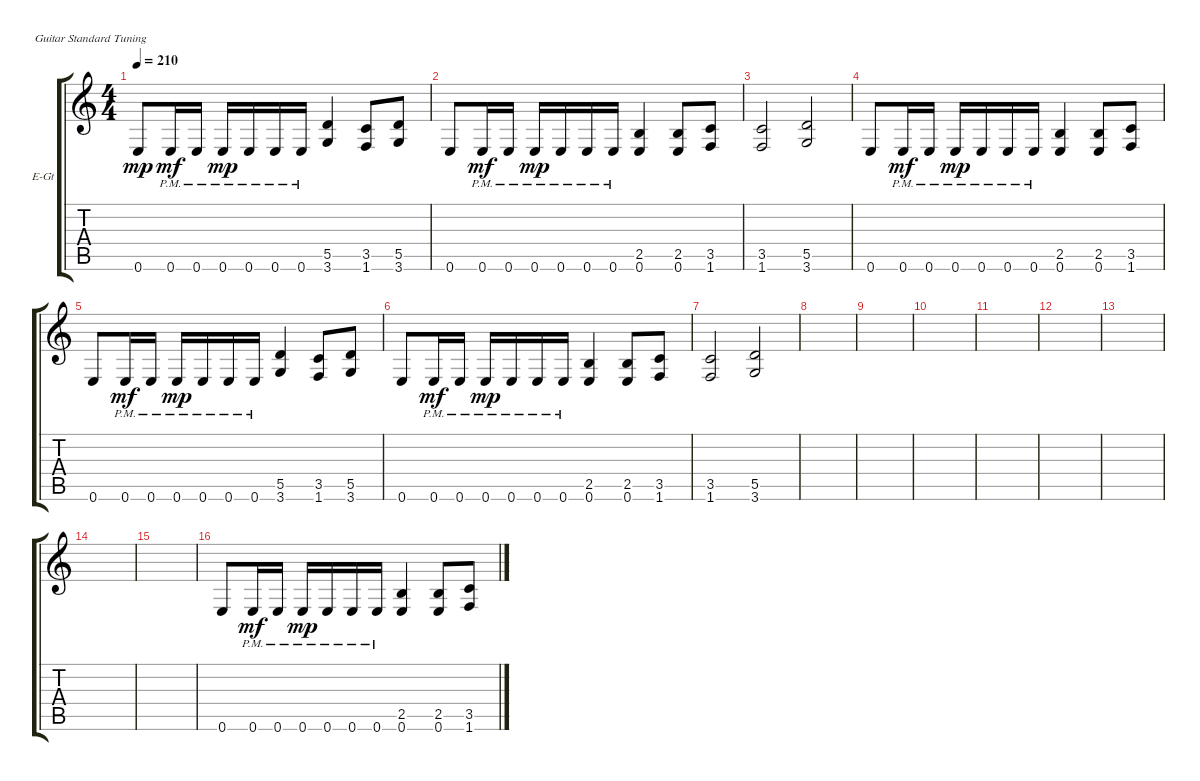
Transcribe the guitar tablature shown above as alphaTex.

\bracketExtendMode groupsimilarinstruments
\firstSystemTrackNameOrientation horizontal
\otherSystemsTrackNameOrientation horizontal
\track ("Electric Guitar 1" "E-Gt") {instrument distortionguitar}
\staff {score tabs}
\tuning (E4 B3 G3 D3 A2 E2)
\ts (4 4)
\tempo 210
\clef g2
\ks c
0.6.8{dy mp} 0.6{pm}.16{dy mf} 0.6{pm}.16 0.6{pm}.16{dy mp} 0.6{pm}.16 0.6{pm}.16 0.6{pm}.16 (5.5 3.6).4 (3.5 1.6).8 (5.5 3.6).8 |
0.6.8 0.6{pm}.16{dy mf} 0.6{pm}.16 0.6{pm}.16{dy mp} 0.6{pm}.16 0.6{pm}.16 0.6{pm}.16 (2.5 0.6).4 (2.5 0.6).8 (3.5 1.6).8 |
(3.5 1.6).2 (5.5 3.6).2 |
0.6.8 0.6{pm}.16{dy mf} 0.6{pm}.16 0.6{pm}.16{dy mp} 0.6{pm}.16 0.6{pm}.16 0.6{pm}.16 (2.5 0.6).4 (2.5 0.6).8 (3.5 1.6).8 |
0.6.8 0.6{pm}.16{dy mf} 0.6{pm}.16 0.6{pm}.16{dy mp} 0.6{pm}.16 0.6{pm}.16 0.6{pm}.16 (5.5 3.6).4 (3.5 1.6).8 (5.5 3.6).8 |
0.6.8 0.6{pm}.16{dy mf} 0.6{pm}.16 0.6{pm}.16{dy mp} 0.6{pm}.16 0.6{pm}.16 0.6{pm}.16 (2.5 0.6).4 (2.5 0.6).8 (3.5 1.6).8 |
(3.5 1.6).2 (5.5 3.6).2 |
|
|
|
|
|
|
|
|
0.6.8 0.6{pm}.16{dy mf} 0.6{pm}.16 0.6{pm}.16{dy mp} 0.6{pm}.16 0.6{pm}.16 0.6{pm}.16 (2.5 0.6).4 (2.5 0.6).8 (3.5 1.6).8
